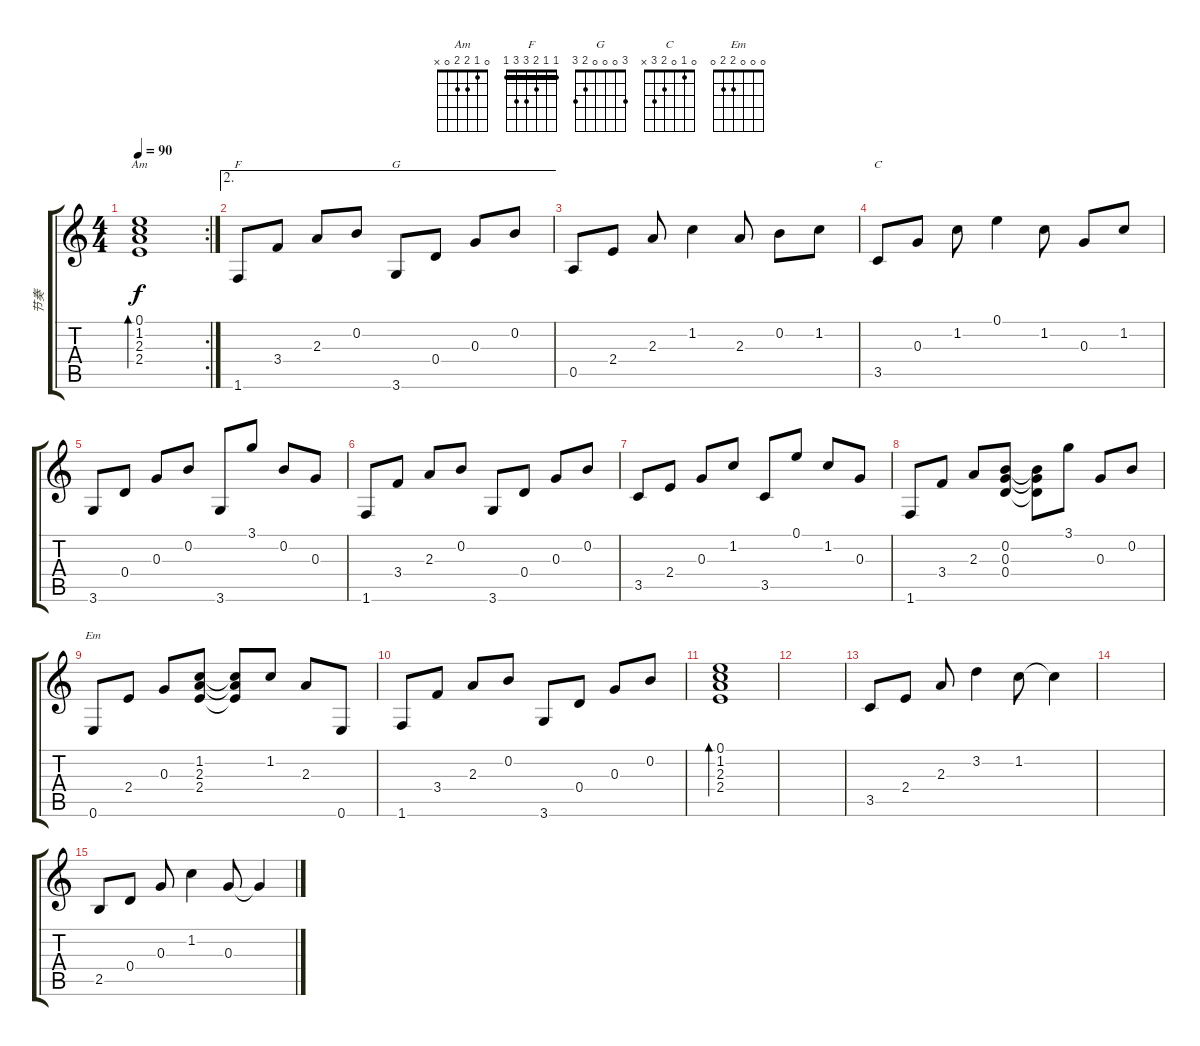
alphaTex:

\track ("节奏" "节奏") {instrument acousticguitarsteel}
\staff {score tabs}
\tuning (E4 B3 G3 D3 A2 E2) {hide}
\chord ("Am" 0 1 2 2 0 x)
\chord ("F" 1 1 2 3 3 1) {barre 1}
\chord ("G" 3 0 0 0 2 3)
\chord ("C" 0 1 0 2 3 x)
\chord ("Em" 0 0 0 2 2 0)
\rc 2
\ts (4 4)
\tempo 90
\clef g2
\ks c
(0.1 1.2 2.3 2.4).1{bd 480 ch "Am" dy f} |
\ae 2
1.6.8{ch "F"} 3.4.8 2.3.8 0.2.8 3.6.8{ch "G"} 0.4.8 0.3.8 0.2.8 |
0.5.8 2.4.8 2.3.8 1.2.4 2.3.8 0.2.8 1.2.8 |
3.5.8{ch "C"} 0.3.8 1.2.8 0.1.4 1.2.8 0.3.8 1.2.8 |
3.6.8 0.4.8 0.3.8 0.2.8 3.6.8 3.1.8 0.2.8 0.3.8 |
1.6.8 3.4.8 2.3.8 0.2.8 3.6.8 0.4.8 0.3.8 0.2.8 |
3.5.8 2.4.8 0.3.8 1.2.8 3.5.8 0.1.8 1.2.8 0.3.8 |
1.6.8 3.4.8 2.3.8 (0.2 0.3 0.4).8 (0.2{t} 0.3{t} 0.4{t}).8 3.1.8 0.3.8 0.2.8 |
0.6.8{ch "Em"} 2.4.8 0.3.8 (1.2 2.3 2.4).8 (1.2{t} 2.3{t} 2.4{t}).8 1.2.8 2.3.8 0.6.8 |
1.6.8 3.4.8 2.3.8 0.2.8 3.6.8 0.4.8 0.3.8 0.2.8 |
(0.1 1.2 2.3 2.4).1{bd 480} |
|
3.5.8 2.4.8 2.3.8 3.2.4 1.2.8 1.2{t}.4 |
|
2.5.8 0.4.8 0.3.8 1.2.4 0.3.8 0.3{t}.4
